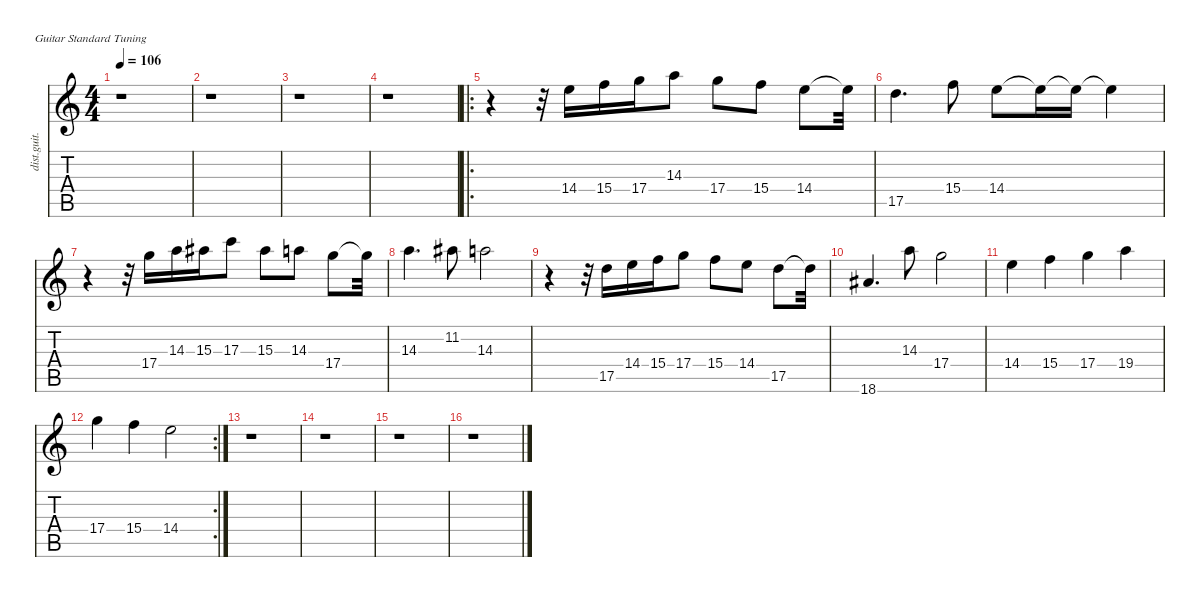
\defaultSystemsLayout 4
\hideDynamics
\bracketExtendMode nobrackets
\track ("Randy Rhoads (Riff)" "dist.guit.") {instrument distortionguitar}
\staff {score tabs}
\tuning (E4 B3 G3 D3 A2 E2)
\ts (4 4)
\tempo 106
\clef g2
\ks c
r.1{dy f} |
r.1 |
r.1 |
r.1 |
\ro
r.4 r.32 14.4.16 15.4.16 17.4.16 14.3.8 17.4.8 15.4.8 14.4.8 14.4{t}.32 |
17.5.4{d} 15.4.8 14.4.8 14.4{t}.16 14.4{t}.16 14.4{t}.4 |
r.4 r.32 17.4.16 14.3.16 15.3{acc #}.16 17.3.8 15.3{acc #}.8 14.3.8 17.4.8 17.4{t}.32 |
14.3.4{d} 11.2{acc #}.8 14.3.2 |
r.4 r.32 17.5.16 14.4.16 15.4.16 17.4.8 15.4.8 14.4.8 17.5.8 17.5{t}.32 |
18.6{acc #}.4{d} 14.3.8 17.4.2 |
14.4.4 15.4.4 17.4.4 19.4.4 |
\rc 2
17.4.4 15.4.4 14.4.2 |
r.1 |
r.1 |
r.1 |
r.1
